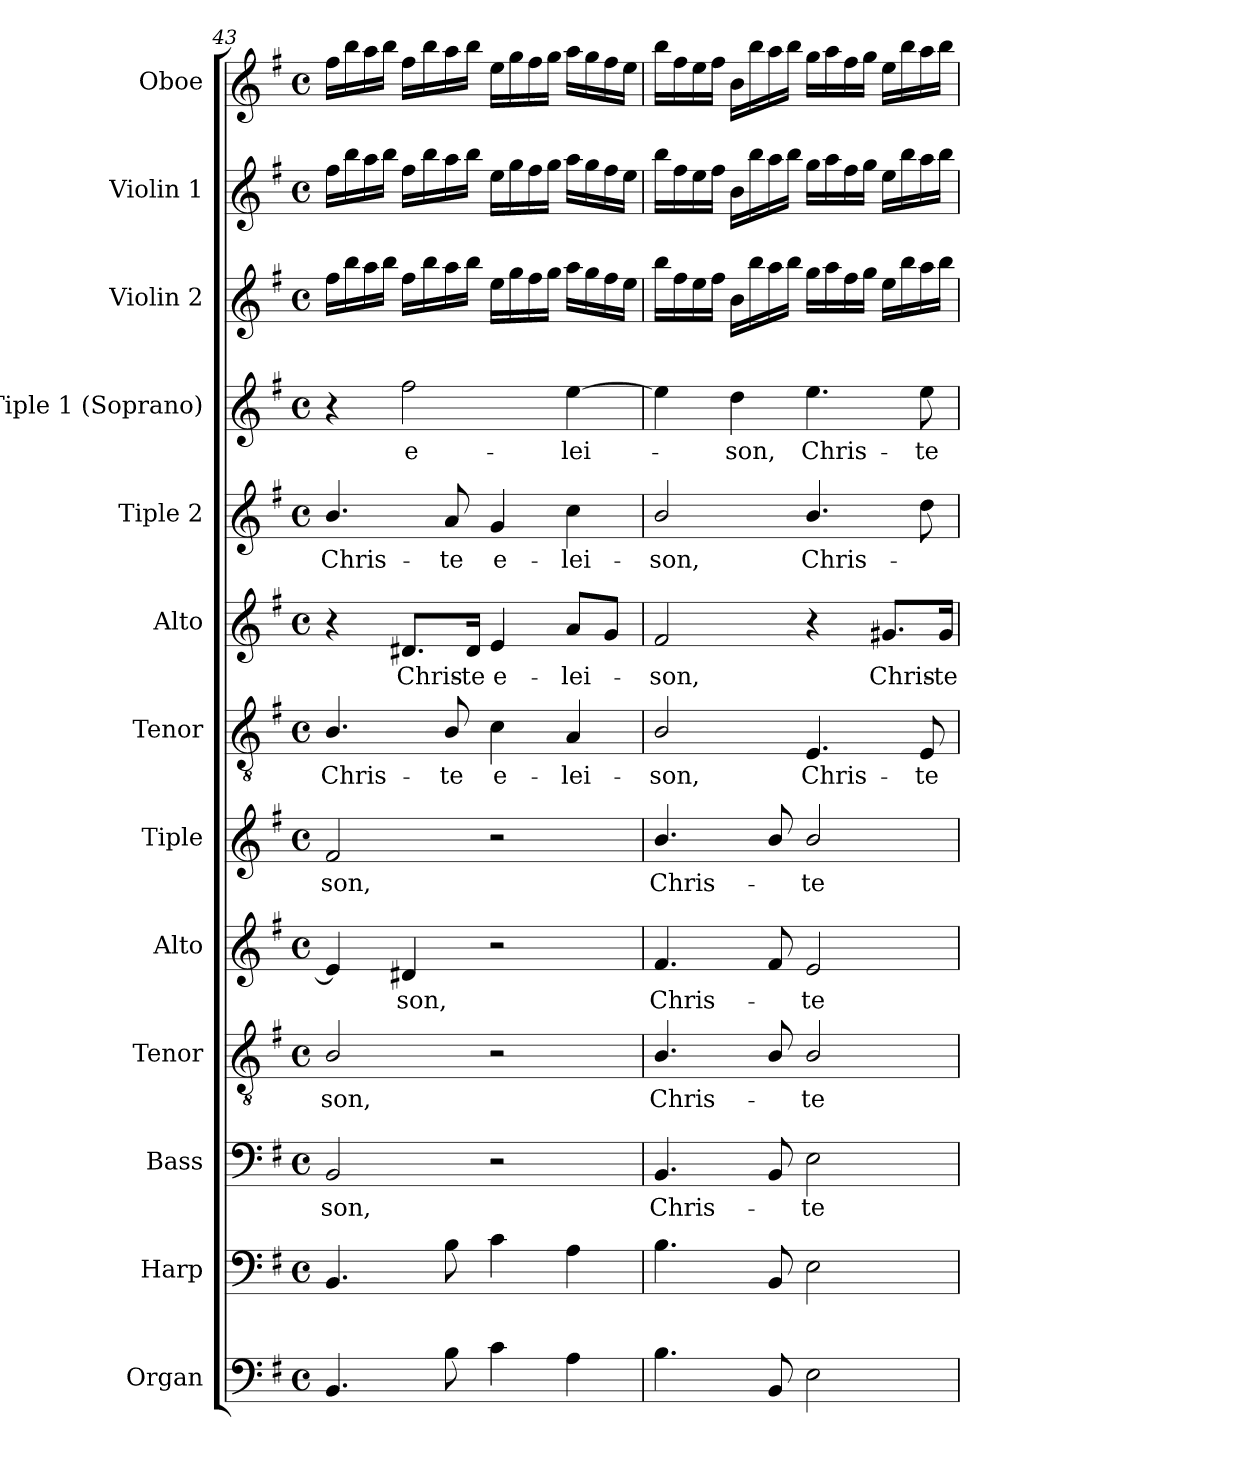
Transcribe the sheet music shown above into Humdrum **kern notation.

**kern	**kern	**kern	**text	**kern	**text	**kern	**text	**kern	**text	**kern	**text	**kern	**text	**kern	**text	**kern	**text	**kern	**kern	**kern
*part13	*part12	*part11	*part11	*part10	*part10	*part9	*part9	*part8	*part8	*part7	*part7	*part6	*part6	*part5	*part5	*part4	*part4	*part3	*part2	*part1
*staff13	*staff12	*staff11	*staff11	*staff10	*staff10	*staff9	*staff9	*staff8	*staff8	*staff7	*staff7	*staff6	*staff6	*staff5	*staff5	*staff4	*staff4	*staff3	*staff2	*staff1
*I"Organ	*I"Harp	*I"Bass	*	*I"Tenor	*	*I"Alto	*	*I"Tiple	*	*I"Tenor	*	*I"Alto	*	*I"Tiple 2	*	*I"Tiple 1 (Soprano)	*	*I"Violin 2	*I"Violin 1	*I"Oboe
*I'Org.	*I'Hp.	*I'B.	*	*I'T.	*	*I'A.	*	*	*	*I'T.	*	*I'A.	*	*	*	*I'S1.	*	*I'Vln. 2	*I'Vln. 1	*I'Ob.
*clefF4	*clefF4	*clefF4	*	*clefGv2	*	*clefG2	*	*clefG2	*	*clefGv2	*	*clefG2	*	*clefG2	*	*clefG2	*	*clefG2	*clefG2	*clefG2
*	*	*	*	*ITrd7c12	*	*	*	*	*	*ITrd7c12	*	*	*	*	*	*	*	*	*	*
*k[f#]	*k[f#]	*k[f#]	*	*k[f#]	*	*k[f#]	*	*k[f#]	*	*k[f#]	*	*k[f#]	*	*k[f#]	*	*k[f#]	*	*k[f#]	*k[f#]	*k[f#]
*G:	*G:	*G:	*	*G:	*	*G:	*	*G:	*	*G:	*	*G:	*	*G:	*	*G:	*	*G:	*G:	*G:
*M4/4	*M4/4	*M4/4	*	*M4/4	*	*M4/4	*	*M4/4	*	*M4/4	*	*M4/4	*	*M4/4	*	*M4/4	*	*M4/4	*M4/4	*M4/4
*met(c)	*met(c)	*met(c)	*	*met(c)	*	*met(c)	*	*met(c)	*	*met(c)	*	*met(c)	*	*met(c)	*	*met(c)	*	*met(c)	*met(c)	*met(c)
=43	=43	=43	=43	=43	=43	=43	=43	=43	=43	=43	=43	=43	=43	=43	=43	=43	=43	=43	=43	=43
!	!	!	!LO:LY:b:color=#000000	!	!	!	!	!	!	!	!	!	!	!	!	!	!	!	!	!
!	!	!	!	!	!LO:LY:b:color=#000000	!	!	!	!	!	!	!	!	!	!	!	!	!	!	!
!	!	!	!	!	!	!	!	!	!LO:LY:b:color=#000000	!	!	!	!	!	!	!	!	!	!	!
!	!	!	!	!	!	!	!	!	!	!	!LO:LY:b:color=#000000	!	!	!	!	!	!	!	!	!
!	!	!	!	!	!	!	!	!	!	!	!	!	!	!	!LO:LY:b:color=#000000	!	!	!	!	!
4.BBi/	4.BBi/	2BBi/	-son,	2BBi/	-son,	4ei/]	.	2f#i/	-son,	4.BBi/	Chris-	4r	.	4.bi/	Chris-	4r	.	16ff#i\LL	16ff#i\LL	16ff#i\LL
.	.	.	.	.	.	.	.	.	.	.	.	.	.	.	.	.	.	16bbi\	16bbi\	16bbi\
.	.	.	.	.	.	.	.	.	.	.	.	.	.	.	.	.	.	16aai\	16aai\	16aai\
.	.	.	.	.	.	.	.	.	.	.	.	.	.	.	.	.	.	16bbi\JJ	16bbi\JJ	16bbi\JJ
!	!	!	!	!	!	!	!LO:LY:b:color=#000000	!	!	!	!	!	!	!	!	!	!	!	!	!
!	!	!	!	!	!	!	!	!	!	!	!	!	!LO:LY:b:color=#000000	!	!	!	!	!	!	!
!	!	!	!	!	!	!	!	!	!	!	!	!	!	!	!	!	!LO:LY:b:color=#000000	!	!	!
.	.	.	.	.	.	4d#Xi/	-son,	.	.	.	.	8.d#Xi/L	Chris-	.	.	2ff#i\	e-	16ff#i\LL	16ff#i\LL	16ff#i\LL
.	.	.	.	.	.	.	.	.	.	.	.	.	.	.	.	.	.	16bbi\	16bbi\	16bbi\
!	!	!	!	!	!	!	!	!	!	!	!LO:LY:b:color=#000000	!	!	!	!	!	!	!	!	!
!	!	!	!	!	!	!	!	!	!	!	!	!	!	!	!LO:LY:b:color=#000000	!	!	!	!	!
8Bi\	8Bi\	.	.	.	.	.	.	.	.	8BBi/	-te	.	.	8ai/	-te	.	.	16aai\	16aai\	16aai\
!	!	!	!	!	!	!	!	!	!	!	!	!	!LO:LY:b:color=#000000	!	!	!	!	!	!	!
.	.	.	.	.	.	.	.	.	.	.	.	16d#i/Jk	-te	.	.	.	.	16bbi\JJ	16bbi\JJ	16bbi\JJ
!	!	!	!	!	!	!	!	!	!	!	!LO:LY:b:color=#000000	!	!	!	!	!	!	!	!	!
!	!	!	!	!	!	!	!	!	!	!	!	!	!LO:LY:b:color=#000000	!	!	!	!	!	!	!
!	!	!	!	!	!	!	!	!	!	!	!	!	!	!	!LO:LY:b:color=#000000	!	!	!	!	!
4ci\	4ci\	2r	.	2r	.	2r	.	2r	.	4Ci\	e-	4ei/	e-	4gi/	e-	.	.	16eei\LL	16eei\LL	16eei\LL
.	.	.	.	.	.	.	.	.	.	.	.	.	.	.	.	.	.	16ggi\	16ggi\	16ggi\
.	.	.	.	.	.	.	.	.	.	.	.	.	.	.	.	.	.	16ff#i\	16ff#i\	16ff#i\
.	.	.	.	.	.	.	.	.	.	.	.	.	.	.	.	.	.	16ggi\JJ	16ggi\JJ	16ggi\JJ
!	!	!	!	!	!	!	!	!	!	!	!LO:LY:b:color=#000000	!	!	!	!	!	!	!	!	!
!	!	!	!	!	!	!	!	!	!	!	!	!	!LO:LY:b:color=#000000	!	!	!	!	!	!	!
!	!	!	!	!	!	!	!	!	!	!	!	!	!	!	!LO:LY:b:color=#000000	!	!	!	!	!
!	!	!	!	!	!	!	!	!	!	!	!	!	!	!	!	!	!LO:LY:b:color=#000000	!	!	!
4Ai\	4Ai\	.	.	.	.	.	.	.	.	4AAi/	-lei-	8ai/L	-lei-	4cci\	-lei-	[4eei\	-lei-	16aai\LL	16aai\LL	16aai\LL
.	.	.	.	.	.	.	.	.	.	.	.	.	.	.	.	.	.	16ggi\	16ggi\	16ggi\
.	.	.	.	.	.	.	.	.	.	.	.	8gi/J	.	.	.	.	.	16ff#i\	16ff#i\	16ff#i\
.	.	.	.	.	.	.	.	.	.	.	.	.	.	.	.	.	.	16eei\JJ	16eei\JJ	16eei\JJ
=44	=44	=44	=44	=44	=44	=44	=44	=44	=44	=44	=44	=44	=44	=44	=44	=44	=44	=44	=44	=44
!	!	!	!LO:LY:b:color=#000000	!	!	!	!	!	!	!	!	!	!	!	!	!	!	!	!	!
!	!	!	!	!	!LO:LY:b:color=#000000	!	!	!	!	!	!	!	!	!	!	!	!	!	!	!
!	!	!	!	!	!	!	!LO:LY:b:color=#000000	!	!	!	!	!	!	!	!	!	!	!	!	!
!	!	!	!	!	!	!	!	!	!LO:LY:b:color=#000000	!	!	!	!	!	!	!	!	!	!	!
!	!	!	!	!	!	!	!	!	!	!	!LO:LY:b:color=#000000	!	!	!	!	!	!	!	!	!
!	!	!	!	!	!	!	!	!	!	!	!	!	!LO:LY:b:color=#000000	!	!	!	!	!	!	!
!	!	!	!	!	!	!	!	!	!	!	!	!	!	!	!LO:LY:b:color=#000000	!	!	!	!	!
4.Bi\	4.Bi\	4.BBi/	Chris-	4.BBi/	Chris-	4.f#i/	Chris-	4.bi/	Chris-	2BBi/	-son,	2f#i/	-son,	2bi/	-son,	4eei\]	.	16bbi\LL	16bbi\LL	16bbi\LL
.	.	.	.	.	.	.	.	.	.	.	.	.	.	.	.	.	.	16ff#i\	16ff#i\	16ff#i\
.	.	.	.	.	.	.	.	.	.	.	.	.	.	.	.	.	.	16eei\	16eei\	16eei\
.	.	.	.	.	.	.	.	.	.	.	.	.	.	.	.	.	.	16ff#i\JJ	16ff#i\JJ	16ff#i\JJ
!	!	!	!	!	!	!	!	!	!	!	!	!	!	!	!	!	!LO:LY:b:color=#000000	!	!	!
.	.	.	.	.	.	.	.	.	.	.	.	.	.	.	.	4ddi\	-son,	16bi\LL	16bi\LL	16bi\LL
.	.	.	.	.	.	.	.	.	.	.	.	.	.	.	.	.	.	16bbi\	16bbi\	16bbi\
8BBi/	8BBi/	8BBi/	.	8BBi/	.	8f#i/	.	8bi/	.	.	.	.	.	.	.	.	.	16aai\	16aai\	16aai\
.	.	.	.	.	.	.	.	.	.	.	.	.	.	.	.	.	.	16bbi\JJ	16bbi\JJ	16bbi\JJ
!	!	!	!LO:LY:b:color=#000000	!	!	!	!	!	!	!	!	!	!	!	!	!	!	!	!	!
!	!	!	!	!	!LO:LY:b:color=#000000	!	!	!	!	!	!	!	!	!	!	!	!	!	!	!
!	!	!	!	!	!	!	!LO:LY:b:color=#000000	!	!	!	!	!	!	!	!	!	!	!	!	!
!	!	!	!	!	!	!	!	!	!LO:LY:b:color=#000000	!	!	!	!	!	!	!	!	!	!	!
!	!	!	!	!	!	!	!	!	!	!	!LO:LY:b:color=#000000	!	!	!	!	!	!	!	!	!
!	!	!	!	!	!	!	!	!	!	!	!	!	!	!	!LO:LY:b:color=#000000	!	!	!	!	!
!	!	!	!	!	!	!	!	!	!	!	!	!	!	!	!	!	!LO:LY:b:color=#000000	!	!	!
2Ei\	2Ei\	2Ei\	-te	2BBi/	-te	2ei/	-te	2bi/	-te	4.EEi/	Chris-	4r	.	4.bi/	Chris-	4.eei\	Chris-	16ggi\LL	16ggi\LL	16ggi\LL
.	.	.	.	.	.	.	.	.	.	.	.	.	.	.	.	.	.	16aai\	16aai\	16aai\
.	.	.	.	.	.	.	.	.	.	.	.	.	.	.	.	.	.	16ff#i\	16ff#i\	16ff#i\
.	.	.	.	.	.	.	.	.	.	.	.	.	.	.	.	.	.	16ggi\JJ	16ggi\JJ	16ggi\JJ
!	!	!	!	!	!	!	!	!	!	!	!	!	!LO:LY:b:color=#000000	!	!	!	!	!	!	!
.	.	.	.	.	.	.	.	.	.	.	.	8.g#Xi/L	Chris-	.	.	.	.	16eei\LL	16eei\LL	16eei\LL
.	.	.	.	.	.	.	.	.	.	.	.	.	.	.	.	.	.	16bbi\	16bbi\	16bbi\
!	!	!	!	!	!	!	!	!	!	!	!LO:LY:b:color=#000000	!	!	!	!	!	!	!	!	!
!	!	!	!	!	!	!	!	!	!	!	!	!	!	!	!	!	!LO:LY:b:color=#000000	!	!	!
.	.	.	.	.	.	.	.	.	.	8EEi/	-te	.	.	8ddi\	.	8eei\	-te	16aai\	16aai\	16aai\
!	!	!	!	!	!	!	!	!	!	!	!	!	!LO:LY:b:color=#000000	!	!	!	!	!	!	!
.	.	.	.	.	.	.	.	.	.	.	.	16g#i/Jk	-te	.	.	.	.	16bbi\JJ	16bbi\JJ	16bbi\JJ
=	=	=	=	=	=	=	=	=	=	=	=	=	=	=	=	=	=	=	=	=
*-	*-	*-	*-	*-	*-	*-	*-	*-	*-	*-	*-	*-	*-	*-	*-	*-	*-	*-	*-	*-
